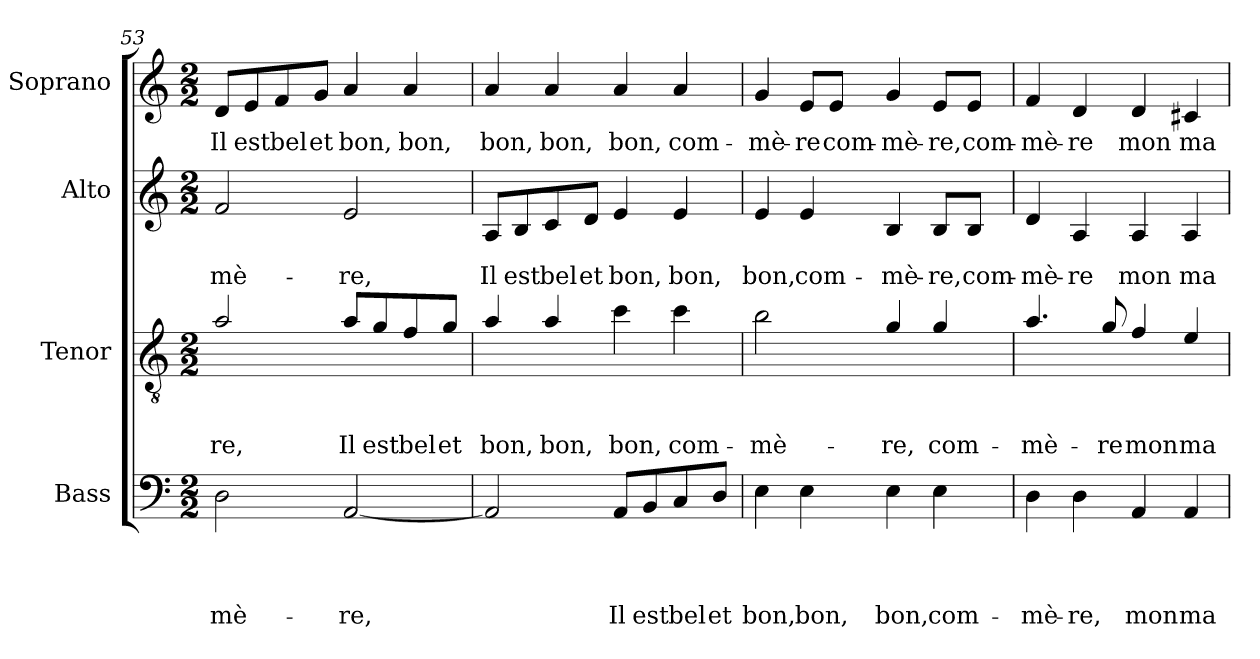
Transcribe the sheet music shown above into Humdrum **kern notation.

**kern	**text	**text	**text	**text	**kern	**text	**text	**text	**kern	**text	**text	**kern	**text
*part4	*part4	*part4	*part4	*part4	*part3	*part3	*part3	*part3	*part2	*part2	*part2	*part1	*part1
*staff4	*staff4	*staff4	*staff4	*staff4	*staff3	*staff3	*staff3	*staff3	*staff2	*staff2	*staff2	*staff1	*staff1
*I"Bass	*	*	*	*	*I"Tenor	*	*	*	*I"Alto	*	*	*I"Soprano	*
*I'B	*	*	*	*	*I'T	*	*	*	*I'A	*	*	*I'S	*
*clefF4	*	*	*	*	*clefGv2	*	*	*	*clefG2	*	*	*clefG2	*
*	*	*	*	*	*ITrd7c12	*	*	*	*	*	*	*	*
*k[]	*	*	*	*	*k[]	*	*	*	*k[]	*	*	*k[]	*
*C:	*	*	*	*	*C:	*	*	*	*C:	*	*	*C:	*
*M2/2	*	*	*	*	*M2/2	*	*	*	*M2/2	*	*	*M2/2	*
=53	=53	=53	=53	=53	=53	=53	=53	=53	=53	=53	=53	=53	=53
!	!	!	!	!LO:LY:b	!	!	!	!	!	!	!	!	!
!	!	!	!	!	!	!	!	!LO:LY:b	!	!	!	!	!
!	!	!	!	!	!	!	!	!	!	!	!LO:LY:b	!	!
!	!	!	!	!	!	!	!	!	!	!	!	!	!LO:LY:b
2D\	.	.	.	-mè-	2A/	.	.	-re,	2f/	.	-mè-	8d/L	Il
!	!	!	!	!	!	!	!	!	!	!	!	!	!LO:LY:b
.	.	.	.	.	.	.	.	.	.	.	.	8e/	est
!	!	!	!	!	!	!	!	!	!	!	!	!	!LO:LY:b
.	.	.	.	.	.	.	.	.	.	.	.	8f/	bel
!	!	!	!	!	!	!	!	!	!	!	!	!	!LO:LY:b
.	.	.	.	.	.	.	.	.	.	.	.	8g/J	et
!	!	!	!	!LO:LY:b	!	!	!	!	!	!	!	!	!
!	!	!	!	!	!	!	!	!LO:LY:b	!	!	!	!	!
!	!	!	!	!	!	!	!	!	!	!	!LO:LY:b	!	!
!	!	!	!	!	!	!	!	!	!	!	!	!	!LO:LY:b
[<2AA/	.	.	.	-re,	8A/L	.	.	Il	2e/	.	-re,	4a/	bon,
!	!	!	!	!	!	!	!	!LO:LY:b	!	!	!	!	!
.	.	.	.	.	8G/	.	.	est	.	.	.	.	.
!	!	!	!	!	!	!	!	!LO:LY:b	!	!	!	!	!
!	!	!	!	!	!	!	!	!	!	!	!	!	!LO:LY:b
.	.	.	.	.	8F/	.	.	bel	.	.	.	4a/	bon,
!	!	!	!	!	!	!	!	!LO:LY:b	!	!	!	!	!
.	.	.	.	.	8G/J	.	.	et	.	.	.	.	.
=54	=54	=54	=54	=54	=54	=54	=54	=54	=54	=54	=54	=54	=54
!	!	!	!	!	!	!	!	!LO:LY:b	!	!	!	!	!
!	!	!	!	!	!	!	!	!	!	!	!LO:LY:b	!	!
!	!	!	!	!	!	!	!	!	!	!	!	!	!LO:LY:b
2AA/]	.	.	.	.	4A/	.	.	bon,	8A/L	.	Il	4a/	bon,
!	!	!	!	!	!	!	!	!	!	!	!LO:LY:b	!	!
.	.	.	.	.	.	.	.	.	8B/	.	est	.	.
!	!	!	!	!	!	!	!	!LO:LY:b	!	!	!	!	!
!	!	!	!	!	!	!	!	!	!	!	!LO:LY:b	!	!
!	!	!	!	!	!	!	!	!	!	!	!	!	!LO:LY:b
.	.	.	.	.	4A/	.	.	bon,	8c/	.	bel	4a/	bon,
!	!	!	!	!	!	!	!	!	!	!	!LO:LY:b	!	!
.	.	.	.	.	.	.	.	.	8d/J	.	et	.	.
!	!	!	!	!LO:LY:b	!	!	!	!	!	!	!	!	!
!	!	!	!	!	!	!	!	!LO:LY:b	!	!	!	!	!
!	!	!	!	!	!	!	!	!	!	!	!LO:LY:b	!	!
!	!	!	!	!	!	!	!	!	!	!	!	!	!LO:LY:b
8AA/L	.	.	.	Il	4c\	.	.	bon,	4e/	.	bon,	4a/	bon,
!	!	!	!	!LO:LY:b	!	!	!	!	!	!	!	!	!
8BB/	.	.	.	est	.	.	.	.	.	.	.	.	.
!	!	!	!	!LO:LY:b	!	!	!	!	!	!	!	!	!
!	!	!	!	!	!	!	!	!LO:LY:b	!	!	!	!	!
!	!	!	!	!	!	!	!	!	!	!	!LO:LY:b	!	!
!	!	!	!	!	!	!	!	!	!	!	!	!	!LO:LY:b
8C/	.	.	.	bel	4c\	.	.	com-	4e/	.	bon,	4a/	com-
!	!	!	!	!LO:LY:b	!	!	!	!	!	!	!	!	!
8D/J	.	.	.	et	.	.	.	.	.	.	.	.	.
=55	=55	=55	=55	=55	=55	=55	=55	=55	=55	=55	=55	=55	=55
!	!	!	!	!LO:LY:b	!	!	!	!	!	!	!	!	!
!	!	!	!	!	!	!	!	!LO:LY:b	!	!	!	!	!
!	!	!	!	!	!	!	!	!	!	!	!LO:LY:b	!	!
!	!	!	!	!	!	!	!	!	!	!	!	!	!LO:LY:b
4E\	.	.	.	bon,	2B\	.	.	-mè-	4e/	.	bon,	4g/	-mè-
!	!	!	!	!LO:LY:b	!	!	!	!	!	!	!	!	!
!	!	!	!	!	!	!	!	!	!	!	!LO:LY:b	!	!
!	!	!	!	!	!	!	!	!	!	!	!	!	!LO:LY:b
4E\	.	.	.	bon,	.	.	.	.	4e/	.	com-	8e/L	-re
!	!	!	!	!	!	!	!	!	!	!	!	!	!LO:LY:b
.	.	.	.	.	.	.	.	.	.	.	.	8e/J	com-
!	!	!	!	!LO:LY:b	!	!	!	!	!	!	!	!	!
!	!	!	!	!	!	!	!	!LO:LY:b	!	!	!	!	!
!	!	!	!	!	!	!	!	!	!	!	!LO:LY:b	!	!
!	!	!	!	!	!	!	!	!	!	!	!	!	!LO:LY:b
4E\	.	.	.	bon,	4G/	.	.	-re,	4B/	.	-mè-	4g/	-mè-
!	!	!	!	!LO:LY:b	!	!	!	!	!	!	!	!	!
!	!	!	!	!	!	!	!	!LO:LY:b	!	!	!	!	!
!	!	!	!	!	!	!	!	!	!	!	!LO:LY:b	!	!
!	!	!	!	!	!	!	!	!	!	!	!	!	!LO:LY:b
4E\	.	.	.	com-	4G/	.	.	com-	8B/L	.	-re,	8e/L	-re,
!	!	!	!	!	!	!	!	!	!	!	!LO:LY:b	!	!
!	!	!	!	!	!	!	!	!	!	!	!	!	!LO:LY:b
.	.	.	.	.	.	.	.	.	8B/J	.	com-	8e/J	com-
!!LO:LB:g=z
=56	=56	=56	=56	=56	=56	=56	=56	=56	=56	=56	=56	=56	=56
!	!	!	!	!LO:LY:b	!	!	!	!	!	!	!	!	!
!	!	!	!	!	!	!	!	!LO:LY:b	!	!	!	!	!
!	!	!	!	!	!	!	!	!	!	!	!LO:LY:b	!	!
!	!	!	!	!	!	!	!	!	!	!	!	!	!LO:LY:b
4D\	.	.	.	-mè-	4.A/	.	.	-mè-	4d/	.	-mè-	4f/	-mè-
!	!	!	!	!LO:LY:b	!	!	!	!	!	!	!	!	!
!	!	!	!	!	!	!	!	!	!	!	!LO:LY:b	!	!
!	!	!	!	!	!	!	!	!	!	!	!	!	!LO:LY:b
4D\	.	.	.	-re,	.	.	.	.	4A/	.	-re	4d/	-re
!	!	!	!	!	!	!	!	!LO:LY:b	!	!	!	!	!
.	.	.	.	.	8G/	.	.	-re	.	.	.	.	.
!	!	!	!	!LO:LY:b	!	!	!	!	!	!	!	!	!
!	!	!	!	!	!	!	!	!LO:LY:b	!	!	!	!	!
!	!	!	!	!	!	!	!	!	!	!	!LO:LY:b	!	!
!	!	!	!	!	!	!	!	!	!	!	!	!	!LO:LY:b
4AA/	.	.	.	mon	4F/	.	.	mon	4A/	.	mon	4d/	mon
!	!	!	!	!LO:LY:b	!	!	!	!	!	!	!	!	!
!	!	!	!	!	!	!	!	!LO:LY:b	!	!	!	!	!
!	!	!	!	!	!	!	!	!	!	!	!LO:LY:b	!	!
!	!	!	!	!	!	!	!	!	!	!	!	!	!LO:LY:b
4AA/	.	.	.	ma-	4E/	.	.	ma-	4A/	.	ma-	4c#X/	ma-
=	=	=	=	=	=	=	=	=	=	=	=	=	=
*-	*-	*-	*-	*-	*-	*-	*-	*-	*-	*-	*-	*-	*-
